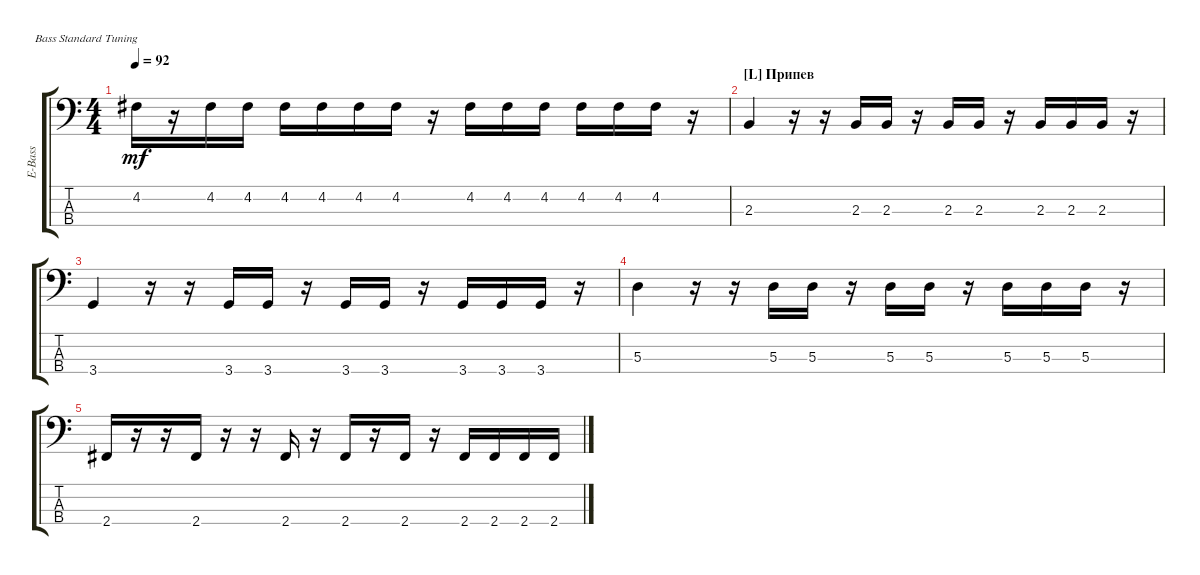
\track ("Electric Bass" "E-Bass") {instrument electricbassfinger}
\staff {score tabs}
\tuning (G2 D2 A1 E1)
\ts (4 4)
\tempo 92
\clef f4
\ks c
4.2.16{dy mf} r.16 4.2.16 4.2.16 4.2.16 4.2.16 4.2.16 4.2.16 r.16 4.2.16 4.2.16 4.2.16 4.2.16 4.2.16 4.2.16 r.16 |
\section ("L" "Припев")
2.3.4 r.16 r.16 2.3.16 2.3.16 r.16 2.3.16 2.3.16 r.16 2.3.16 2.3.16 2.3.16 r.16 |
3.4.4 r.16 r.16 3.4.16 3.4.16 r.16 3.4.16 3.4.16 r.16 3.4.16 3.4.16 3.4.16 r.16 |
5.3.4 r.16 r.16 5.3.16 5.3.16 r.16 5.3.16 5.3.16 r.16 5.3.16 5.3.16 5.3.16 r.16 |
2.4.16 r.16 r.16 2.4.16 r.16 r.16 2.4.16 r.16 2.4.16 r.16 2.4.16 r.16 2.4.16 2.4.16 2.4.16 2.4.16
